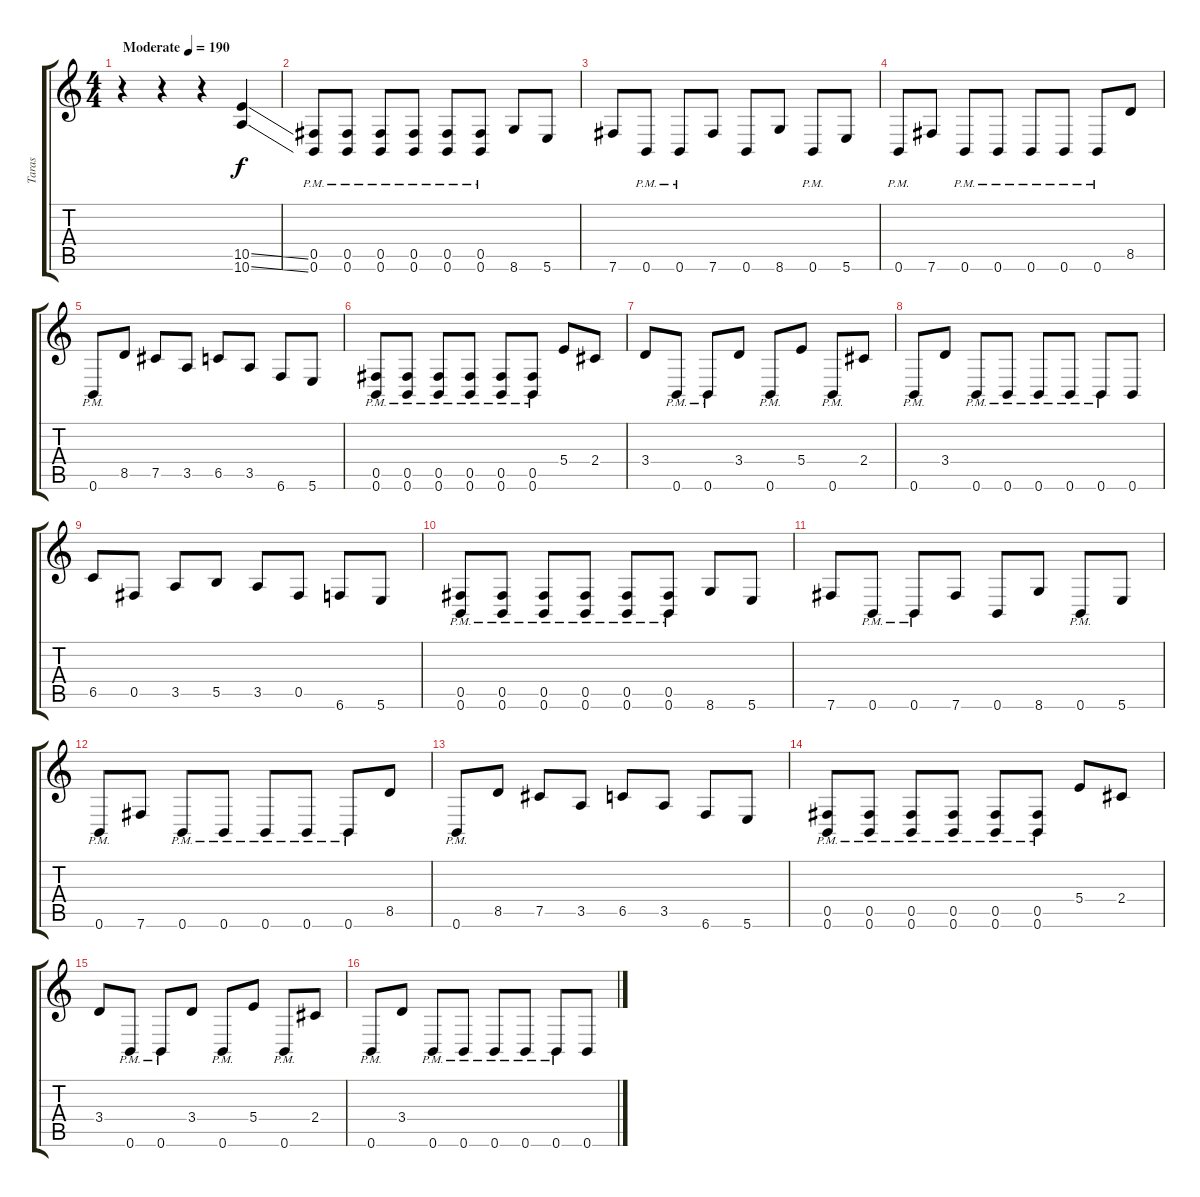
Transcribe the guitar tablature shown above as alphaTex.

\track ("Taras" "Taras") {instrument distortionguitar}
\staff {score tabs}
\tuning (Db4 Ab3 E3 B2 Gb2 B1) {hide}
\ts (4 4)
\tempo (190 "Moderate")
\clef g2
\ks c
r.4{dy f instrument distortionguitar} r.4 r.4 (10.5{ss} 10.6{ss}).4 |
(0.5{pm} 0.6{pm}).8 (0.5{pm} 0.6{pm}).8 (0.5{pm} 0.6{pm}).8 (0.5{pm} 0.6{pm}).8 (0.5{pm} 0.6{pm}).8 (0.5{pm} 0.6{pm}).8 8.6.8 5.6.8 |
7.6.8 0.6{pm}.8 0.6{pm}.8 7.6.8 0.6.8 8.6.8 0.6{pm}.8 5.6.8 |
0.6{pm}.8 7.6.8 0.6{pm}.8 0.6{pm}.8 0.6{pm}.8 0.6{pm}.8 0.6{pm}.8 8.5.8 |
0.6{pm}.8 8.5.8 7.5.8 3.5.8 6.5.8 3.5.8 6.6.8 5.6.8 |
(0.5{pm} 0.6{pm}).8 (0.5{pm} 0.6{pm}).8 (0.5{pm} 0.6{pm}).8 (0.5{pm} 0.6{pm}).8 (0.5{pm} 0.6{pm}).8 (0.5{pm} 0.6{pm}).8 5.4.8 2.4.8 |
3.4.8 0.6{pm}.8 0.6{pm}.8 3.4.8 0.6{pm}.8 5.4.8 0.6{pm}.8 2.4.8 |
0.6{pm}.8 3.4.8 0.6{pm}.8 0.6{pm}.8 0.6{pm}.8 0.6{pm}.8 0.6{pm}.8 0.6.8 |
6.5.8 0.5.8 3.5.8 5.5.8 3.5.8 0.5.8 6.6.8 5.6.8 |
(0.5{pm} 0.6{pm}).8 (0.5{pm} 0.6{pm}).8 (0.5{pm} 0.6{pm}).8 (0.5{pm} 0.6{pm}).8 (0.5{pm} 0.6{pm}).8 (0.5{pm} 0.6{pm}).8 8.6.8 5.6.8 |
7.6.8 0.6{pm}.8 0.6{pm}.8 7.6.8 0.6.8 8.6.8 0.6{pm}.8 5.6.8 |
0.6{pm}.8 7.6.8 0.6{pm}.8 0.6{pm}.8 0.6{pm}.8 0.6{pm}.8 0.6{pm}.8 8.5.8 |
0.6{pm}.8 8.5.8 7.5.8 3.5.8 6.5.8 3.5.8 6.6.8 5.6.8 |
(0.5{pm} 0.6{pm}).8 (0.5{pm} 0.6{pm}).8 (0.5{pm} 0.6{pm}).8 (0.5{pm} 0.6{pm}).8 (0.5{pm} 0.6{pm}).8 (0.5{pm} 0.6{pm}).8 5.4.8 2.4.8 |
3.4.8 0.6{pm}.8 0.6{pm}.8 3.4.8 0.6{pm}.8 5.4.8 0.6{pm}.8 2.4.8 |
0.6{pm}.8 3.4.8 0.6{pm}.8 0.6{pm}.8 0.6{pm}.8 0.6{pm}.8 0.6{pm}.8 0.6.8
